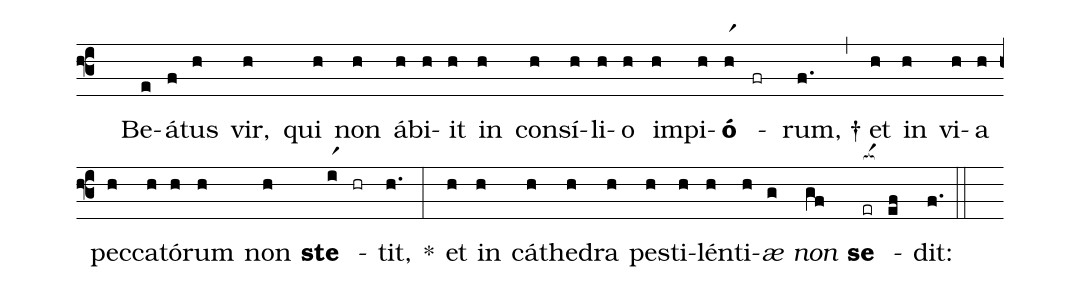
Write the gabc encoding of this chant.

%%
(f3)
( )Be(e)á(f)tus(h) vir,(h) qui(h) non(h) áb(h)i(h)it(h) in(h) con(h)sí(h)li(h)o(h) im(h)pi(h)<b>ó</b>(hr1) -(fr) rum,(f.)†(,)
et(h) in(h) vi(h)a(h) pec(h)ca(h)tó(h)rum(h) non(h) <b>ste</b>(ir1) -(hr) tit,(h.) *(:)
et(h) in(h) cá(h)the(h)dra(h) pes(h)ti(h)lén(h)ti(h)<i>æ</i>(g) <i>non</i>(gf) <b>se</b>(er[ocba:1{]) -(ef[ocba:0}]) dit:(f.) (::)
